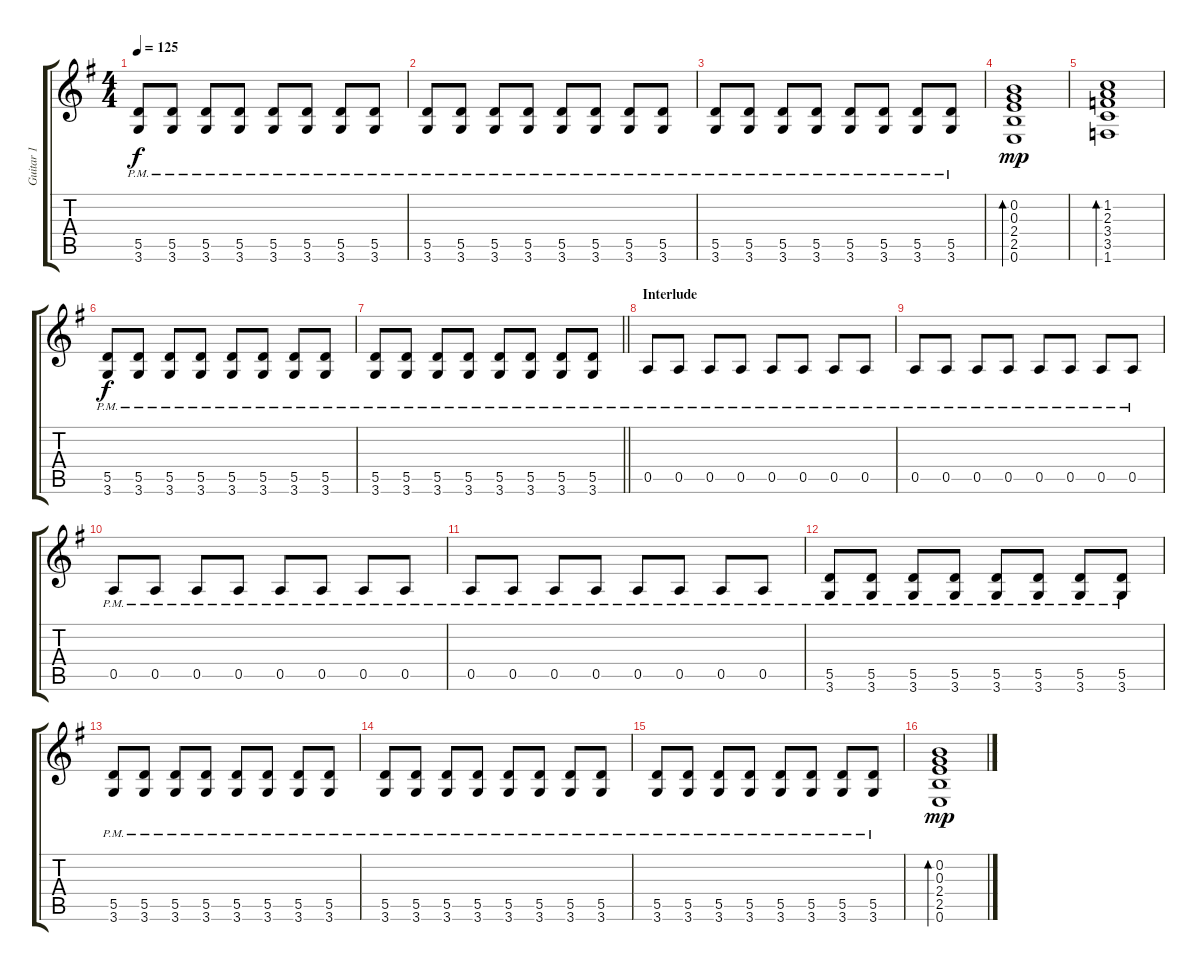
\track ("Guitar 1" "Guitar 1") {instrument overdrivenguitar}
\staff {score tabs}
\tuning (E4 B3 G3 D3 A2 E2) {hide}
\ts (4 4)
\tempo 125
\clef g2
\ks g
(5.5{pm} 3.6{pm}).8{dy f} (5.5{pm} 3.6{pm}).8 (5.5{pm} 3.6{pm}).8 (5.5{pm} 3.6{pm}).8 (5.5{pm} 3.6{pm}).8 (5.5{pm} 3.6{pm}).8 (5.5{pm} 3.6{pm}).8 (5.5{pm} 3.6{pm}).8 |
(5.5{pm} 3.6{pm}).8 (5.5{pm} 3.6{pm}).8 (5.5{pm} 3.6{pm}).8 (5.5{pm} 3.6{pm}).8 (5.5{pm} 3.6{pm}).8 (5.5{pm} 3.6{pm}).8 (5.5{pm} 3.6{pm}).8 (5.5{pm} 3.6{pm}).8 |
(5.5{pm} 3.6{pm}).8 (5.5{pm} 3.6{pm}).8 (5.5{pm} 3.6{pm}).8 (5.5{pm} 3.6{pm}).8 (5.5{pm} 3.6{pm}).8 (5.5{pm} 3.6{pm}).8 (5.5{pm} 3.6{pm}).8 (5.5{pm} 3.6{pm}).8 |
(0.2 0.3 2.4 2.5 0.6).1{bd 120 dy mp} |
(1.2 2.3 3.4 3.5 1.6).1{bd 120} |
(5.5{pm} 3.6{pm}).8{dy f} (5.5{pm} 3.6{pm}).8 (5.5{pm} 3.6{pm}).8 (5.5{pm} 3.6{pm}).8 (5.5{pm} 3.6{pm}).8 (5.5{pm} 3.6{pm}).8 (5.5{pm} 3.6{pm}).8 (5.5{pm} 3.6{pm}).8 |
\barLineRight lightlight
(5.5{pm} 3.6{pm}).8 (5.5{pm} 3.6{pm}).8 (5.5{pm} 3.6{pm}).8 (5.5{pm} 3.6{pm}).8 (5.5{pm} 3.6{pm}).8 (5.5{pm} 3.6{pm}).8 (5.5{pm} 3.6{pm}).8 (5.5{pm} 3.6{pm}).8 |
\section ("" "Interlude")
0.5{pm}.8 0.5{pm}.8 0.5{pm}.8 0.5{pm}.8 0.5{pm}.8 0.5{pm}.8 0.5{pm}.8 0.5{pm}.8 |
0.5{pm}.8 0.5{pm}.8 0.5{pm}.8 0.5{pm}.8 0.5{pm}.8 0.5{pm}.8 0.5{pm}.8 0.5{pm}.8 |
0.5{pm}.8 0.5{pm}.8 0.5{pm}.8 0.5{pm}.8 0.5{pm}.8 0.5{pm}.8 0.5{pm}.8 0.5{pm}.8 |
0.5{pm}.8 0.5{pm}.8 0.5{pm}.8 0.5{pm}.8 0.5{pm}.8 0.5{pm}.8 0.5{pm}.8 0.5{pm}.8 |
(5.5{pm} 3.6{pm}).8 (5.5{pm} 3.6{pm}).8 (5.5{pm} 3.6{pm}).8 (5.5{pm} 3.6{pm}).8 (5.5{pm} 3.6{pm}).8 (5.5{pm} 3.6{pm}).8 (5.5{pm} 3.6{pm}).8 (5.5{pm} 3.6{pm}).8 |
(5.5{pm} 3.6{pm}).8 (5.5{pm} 3.6{pm}).8 (5.5{pm} 3.6{pm}).8 (5.5{pm} 3.6{pm}).8 (5.5{pm} 3.6{pm}).8 (5.5{pm} 3.6{pm}).8 (5.5{pm} 3.6{pm}).8 (5.5{pm} 3.6{pm}).8 |
(5.5{pm} 3.6{pm}).8 (5.5{pm} 3.6{pm}).8 (5.5{pm} 3.6{pm}).8 (5.5{pm} 3.6{pm}).8 (5.5{pm} 3.6{pm}).8 (5.5{pm} 3.6{pm}).8 (5.5{pm} 3.6{pm}).8 (5.5{pm} 3.6{pm}).8 |
(5.5{pm} 3.6{pm}).8 (5.5{pm} 3.6{pm}).8 (5.5{pm} 3.6{pm}).8 (5.5{pm} 3.6{pm}).8 (5.5{pm} 3.6{pm}).8 (5.5{pm} 3.6{pm}).8 (5.5{pm} 3.6{pm}).8 (5.5{pm} 3.6{pm}).8 |
(0.2 0.3 2.4 2.5 0.6).1{bd 120 dy mp}
